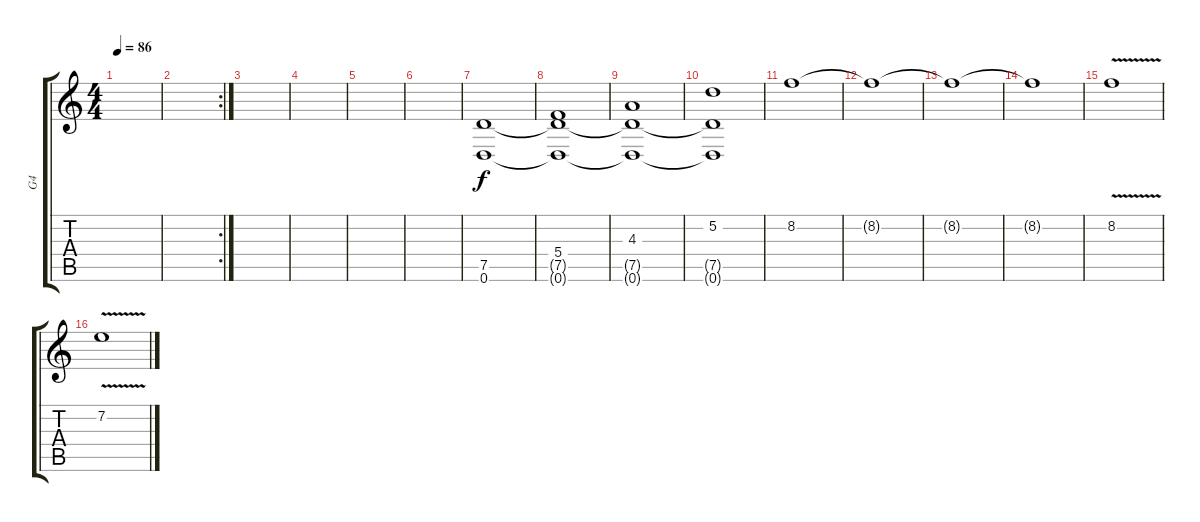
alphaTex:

\track ("G4" "G4") {instrument distortionguitar}
\staff {score tabs}
\tuning (D4 A3 F3 C3 G2 D2) {hide}
\ts (4 4)
\tempo 86
\clef g2
\ks c
|
\rc 2
|
|
|
|
|
(7.5 0.6).1 |
(5.4 7.5{t} 0.6{t}).1 |
(4.3 7.5{t} 0.6{t}).1 |
(5.2 7.5{t} 0.6{t}).1 |
8.2.1 |
8.2{t}.1 |
8.2{t}.1 |
8.2{t}.1 |
8.2{v}.1 |
7.2{v}.1
